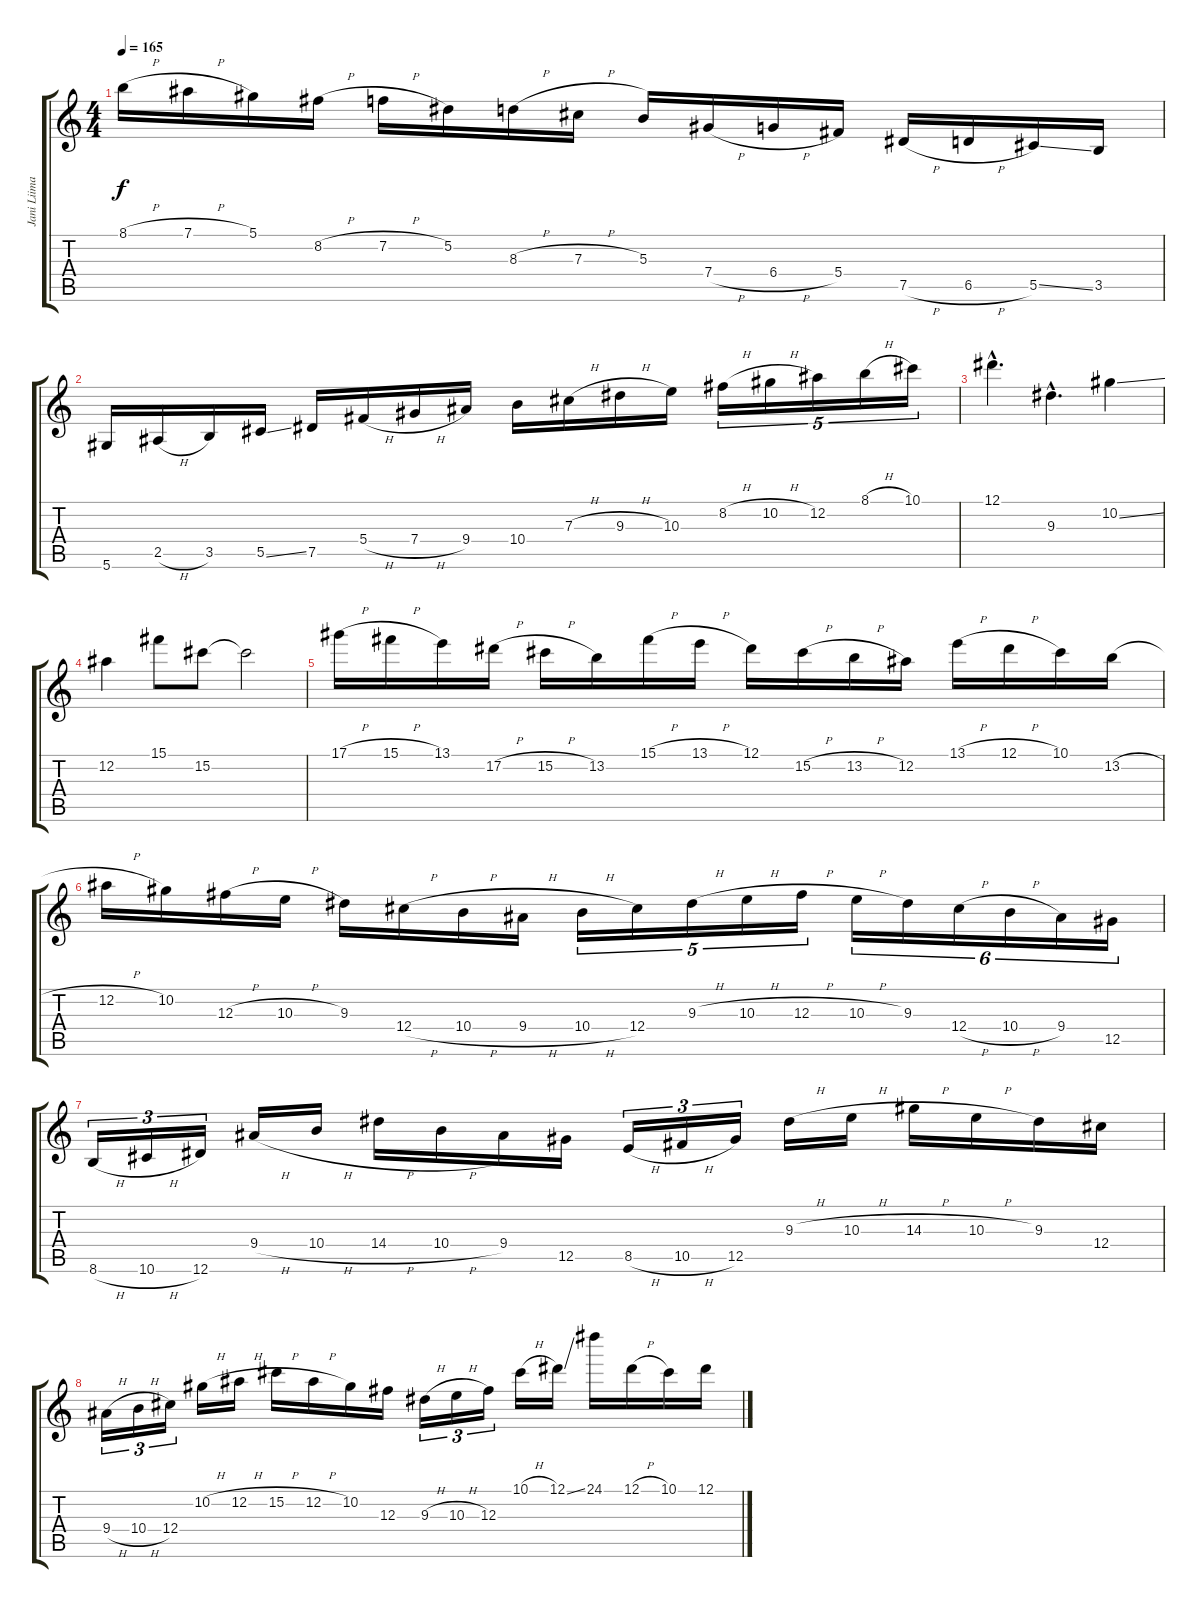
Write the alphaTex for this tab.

\track ("Jani Liimatainen" "Jani Liima") {instrument distortionguitar}
\staff {score tabs}
\tuning (Eb4 Bb3 Gb3 Db3 Ab2 Eb2) {hide}
\ts (4 4)
\tempo 165
\clef g2
\ks aminor
8.1{h}.16{dy f} 7.1{h}.16 5.1.16 8.2{h}.16 7.2{h}.16 5.2.16 8.3{h}.16 7.3{h}.16 5.3.16 7.4{h}.16 6.4{h}.16 5.4.16 7.5{h}.16 6.5{h}.16 5.5{ss}.16 3.5.16 |
5.6.16 2.5{h}.16 3.5.16 5.5{ss}.16 7.5.16 5.4{h}.16 7.4{h}.16 9.4.16 10.4.16 7.3{h}.16 9.3{h}.16 10.3.16 8.2{h}.16{tu (5 4)} 10.2{h}.16{tu (5 4)} 12.2.16{tu (5 4)} 8.1{h}.16{tu (5 4)} 10.1.16{tu (5 4)} |
12.1{hac}.4{d} 9.3{hac}.4{d} 10.2{ss}.4 |
12.2.4 15.1.8 15.2.8 15.2{t}.2 |
17.1{h}.16 15.1{h}.16 13.1.16 17.2{h}.16 15.2{h}.16 13.2.16 15.1{h}.16 13.1{h}.16 12.1.16 15.2{h}.16 13.2{h}.16 12.2.16 13.1{h}.16 12.1{h}.16 10.1.16 13.2{h}.16 |
12.2{h}.16 10.2.16 12.3{h}.16 10.3{h}.16 9.3.16 12.4{h}.16 10.4{h}.16 9.4{h}.16 10.4{h}.16{tu (5 4)} 12.4.16{tu (5 4)} 9.3{h}.16{tu (5 4)} 10.3{h}.16{tu (5 4)} 12.3{h}.16{tu (5 4)} 10.3{h}.16{tu (6 4)} 9.3.16{tu (6 4)} 12.4{h}.16{tu (6 4)} 10.4{h}.16{tu (6 4)} 9.4.16{tu (6 4)} 12.5.16{tu (6 4)} |
8.6{h}.16{tu (3 2)} 10.6{h}.16{tu (3 2)} 12.6.16{tu (3 2)} 9.4{h}.16 10.4{h}.16 14.4{h}.16 10.4{h}.16 9.4.16 12.5.16 8.5{h}.16{tu (3 2)} 10.5{h}.16{tu (3 2)} 12.5.16{tu (3 2)} 9.3{h}.16 10.3{h}.16 14.3{h}.16 10.3{h}.16 9.3.16 12.4.16 |
9.4{h}.16{tu (3 2)} 10.4{h}.16{tu (3 2)} 12.4.16{tu (3 2)} 10.2{h}.16 12.2{h}.16 15.2{h}.16 12.2{h}.16 10.2.16 12.3.16 9.3{h}.16{tu (3 2)} 10.3{h}.16{tu (3 2)} 12.3.16{tu (3 2)} 10.1{h}.16 12.1{ss}.16 24.1.16 12.1{h}.16 10.1.16 12.1.16
